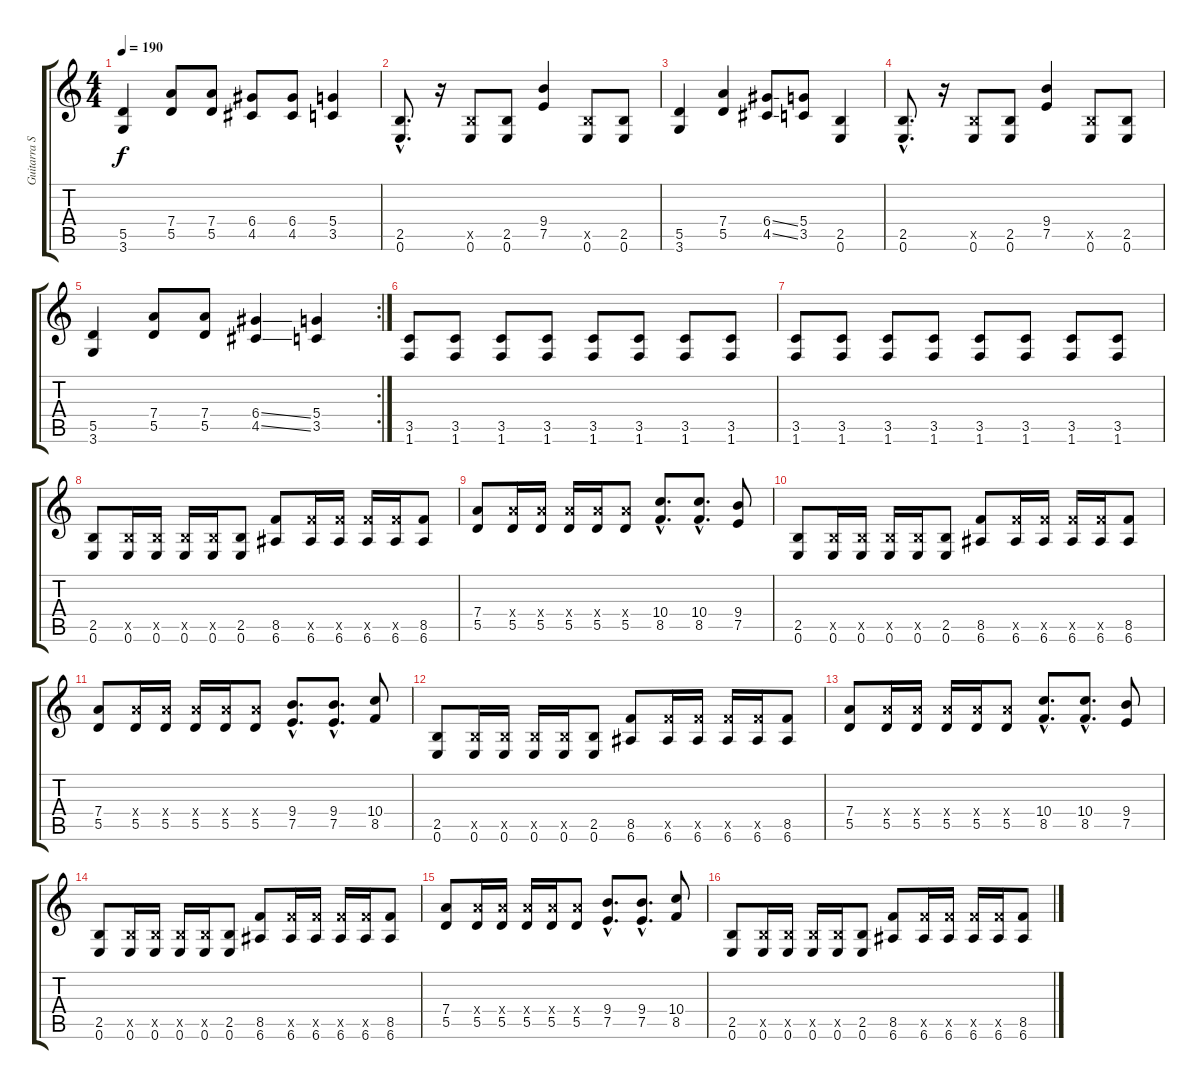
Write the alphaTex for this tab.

\track ("Guitarra Solista" "Guitarra S") {instrument distortionguitar}
\staff {score tabs}
\tuning (E4 B3 G3 D3 A2 E2) {hide}
\ts (4 4)
\tempo 190
\clef g2
\ks c
(5.5 3.6).4{dy f} (7.4 5.5).8 (7.4 5.5).8 (6.4 4.5).8 (6.4 4.5).8 (5.4 3.5).4 |
(2.5{hac} 0.6{hac}).8{d} r.16 (2.5{x} 0.6).8 (2.5 0.6).8 (9.4 7.5).4 (2.5{x} 0.6).8 (2.5 0.6).8 |
(5.5 3.6).4 (7.4 5.5).4 (6.4{ss} 4.5{ss}).8 (5.4 3.5).8 (2.5 0.6).4 |
(2.5{hac} 0.6{hac}).8{d} r.16 (2.5{x} 0.6).8 (2.5 0.6).8 (9.4 7.5).4 (2.5{x} 0.6).8 (2.5 0.6).8 |
\rc 2
(5.5 3.6).4 (7.4 5.5).8 (7.4 5.5).8 (6.4{ss} 4.5{ss}).4 (5.4 3.5).4 |
(3.5 1.6).8 (3.5 1.6).8 (3.5 1.6).8 (3.5 1.6).8 (3.5 1.6).8 (3.5 1.6).8 (3.5 1.6).8 (3.5 1.6).8 |
(3.5 1.6).8 (3.5 1.6).8 (3.5 1.6).8 (3.5 1.6).8 (3.5 1.6).8 (3.5 1.6).8 (3.5 1.6).8 (3.5 1.6).8 |
(2.5 0.6).8 (2.5{x} 0.6).16 (2.5{x} 0.6).16 (2.5{x} 0.6).16 (2.5{x} 0.6).16 (2.5 0.6).8 (8.5 6.6).8 (8.5{x} 6.6).16 (8.5{x} 6.6).16 (8.5{x} 6.6).16 (8.5{x} 6.6).16 (8.5 6.6).8 |
(7.4 5.5).8 (7.4{x} 5.5).16 (7.4{x} 5.5).16 (7.4{x} 5.5).16 (7.4{x} 5.5).16 (7.4{x} 5.5).8 (10.4{hac} 8.5{hac}).8{d} (10.4{hac} 8.5{hac}).8{d} (9.4 7.5).8 |
(2.5 0.6).8 (2.5{x} 0.6).16 (2.5{x} 0.6).16 (2.5{x} 0.6).16 (2.5{x} 0.6).16 (2.5 0.6).8 (8.5 6.6).8 (8.5{x} 6.6).16 (8.5{x} 6.6).16 (8.5{x} 6.6).16 (8.5{x} 6.6).16 (8.5 6.6).8 |
(7.4 5.5).8 (7.4{x} 5.5).16 (7.4{x} 5.5).16 (7.4{x} 5.5).16 (7.4{x} 5.5).16 (7.4{x} 5.5).8 (9.4{hac} 7.5{hac}).8{d} (9.4{hac} 7.5{hac}).8{d} (10.4 8.5).8 |
(2.5 0.6).8 (2.5{x} 0.6).16 (2.5{x} 0.6).16 (2.5{x} 0.6).16 (2.5{x} 0.6).16 (2.5 0.6).8 (8.5 6.6).8 (8.5{x} 6.6).16 (8.5{x} 6.6).16 (8.5{x} 6.6).16 (8.5{x} 6.6).16 (8.5 6.6).8 |
(7.4 5.5).8 (7.4{x} 5.5).16 (7.4{x} 5.5).16 (7.4{x} 5.5).16 (7.4{x} 5.5).16 (7.4{x} 5.5).8 (10.4{hac} 8.5{hac}).8{d} (10.4{hac} 8.5{hac}).8{d} (9.4 7.5).8 |
(2.5 0.6).8 (2.5{x} 0.6).16 (2.5{x} 0.6).16 (2.5{x} 0.6).16 (2.5{x} 0.6).16 (2.5 0.6).8 (8.5 6.6).8 (8.5{x} 6.6).16 (8.5{x} 6.6).16 (8.5{x} 6.6).16 (8.5{x} 6.6).16 (8.5 6.6).8 |
(7.4 5.5).8 (7.4{x} 5.5).16 (7.4{x} 5.5).16 (7.4{x} 5.5).16 (7.4{x} 5.5).16 (7.4{x} 5.5).8 (9.4{hac} 7.5{hac}).8{d} (9.4{hac} 7.5{hac}).8{d} (10.4 8.5).8 |
(2.5 0.6).8 (2.5{x} 0.6).16 (2.5{x} 0.6).16 (2.5{x} 0.6).16 (2.5{x} 0.6).16 (2.5 0.6).8 (8.5 6.6).8 (8.5{x} 6.6).16 (8.5{x} 6.6).16 (8.5{x} 6.6).16 (8.5{x} 6.6).16 (8.5 6.6).8
